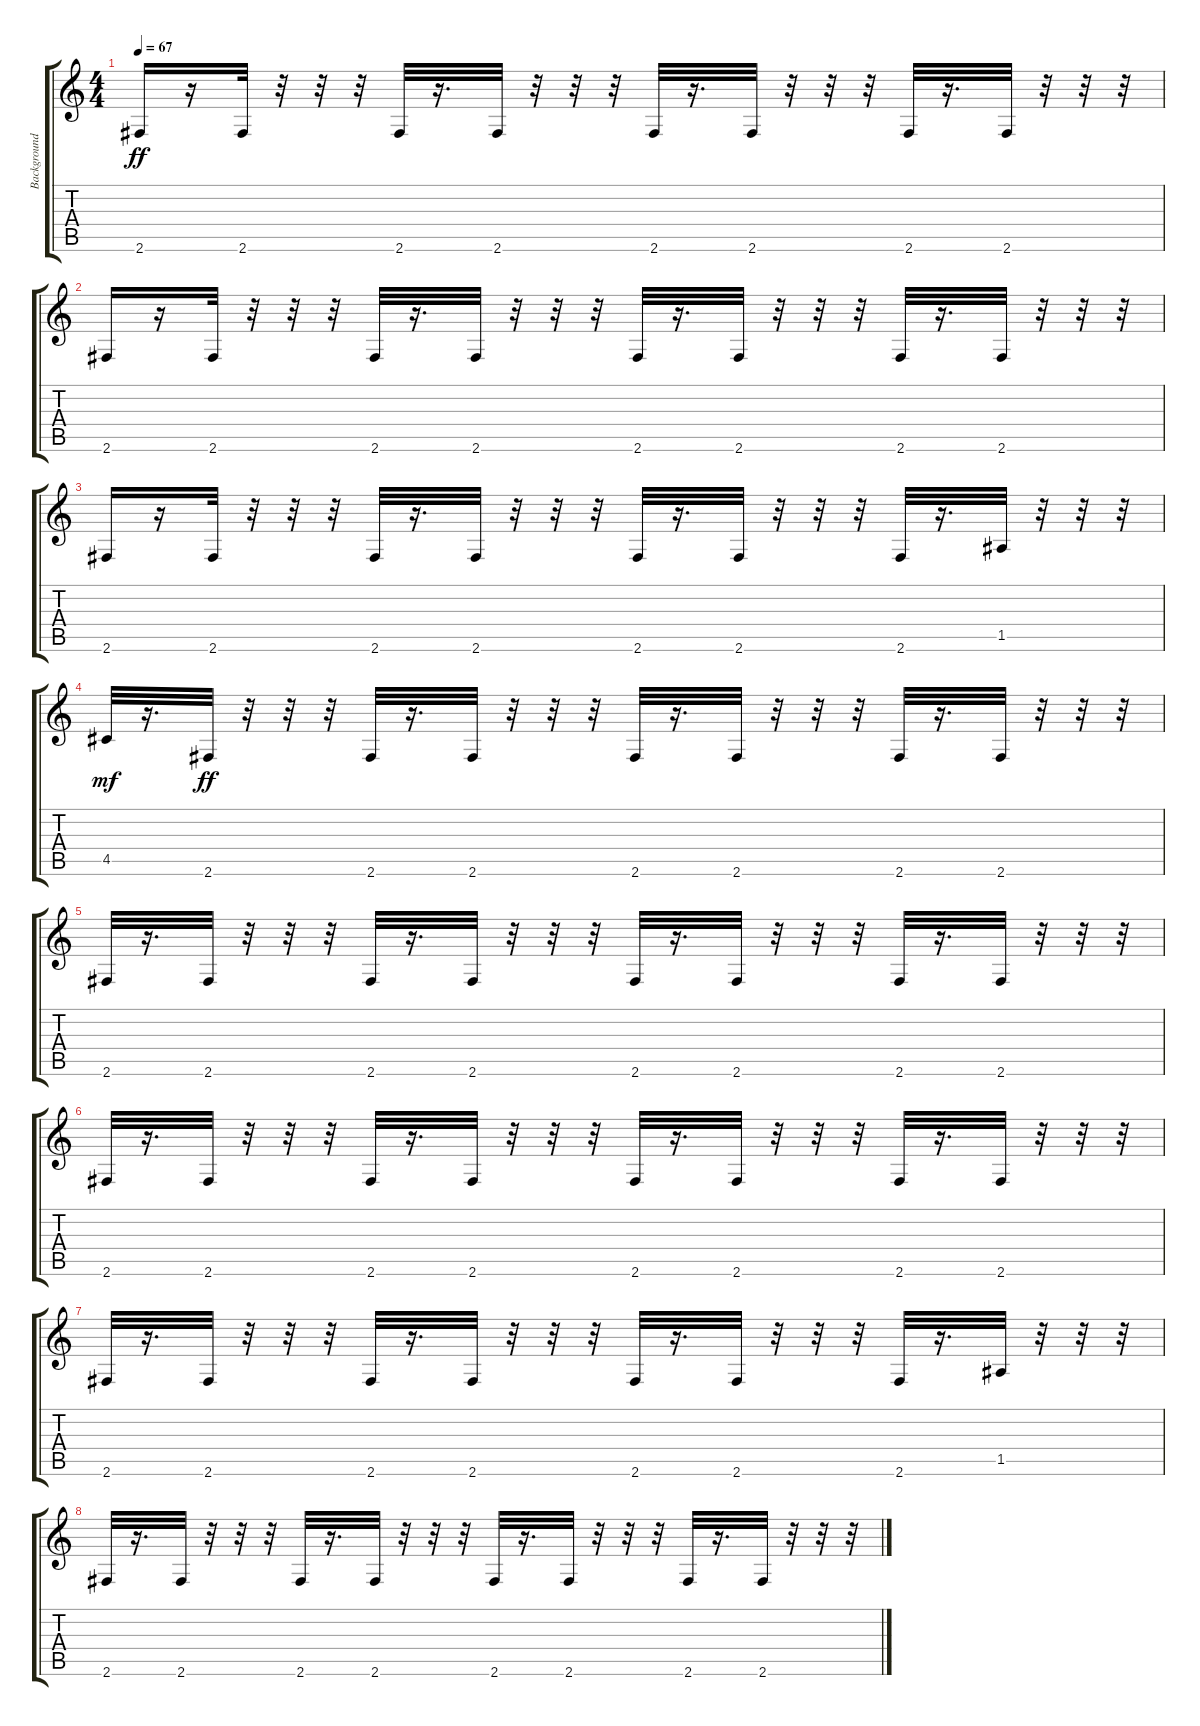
\track ("Background" "Background") {instrument acousticguitarsteel}
\staff {score tabs}
\tuning (E4 B3 G3 D3 A2 E2) {hide}
\ts (4 4)
\tempo 67
\clef g2
\ks c
2.6.16{dy ff} r.16 2.6.32 r.32 r.32 r.32 2.6.32 r.16{d} 2.6.32 r.32 r.32 r.32 2.6.32 r.16{d} 2.6.32 r.32 r.32 r.32 2.6.32 r.16{d} 2.6.32 r.32 r.32 r.32 |
2.6.16 r.16 2.6.32 r.32 r.32 r.32 2.6.32 r.16{d} 2.6.32 r.32 r.32 r.32 2.6.32 r.16{d} 2.6.32 r.32 r.32 r.32 2.6.32 r.16{d} 2.6.32 r.32 r.32 r.32 |
2.6.16 r.16 2.6.32 r.32 r.32 r.32 2.6.32 r.16{d} 2.6.32 r.32 r.32 r.32 2.6.32 r.16{d} 2.6.32 r.32 r.32 r.32 2.6.32 r.16{d} 1.5.32 r.32 r.32 r.32 |
4.5.32{dy mf} r.16{d} 2.6.32{dy ff} r.32 r.32 r.32 2.6.32 r.16{d} 2.6.32 r.32 r.32 r.32 2.6.32 r.16{d} 2.6.32 r.32 r.32 r.32 2.6.32 r.16{d} 2.6.32 r.32 r.32 r.32 |
2.6.32 r.16{d} 2.6.32 r.32 r.32 r.32 2.6.32 r.16{d} 2.6.32 r.32 r.32 r.32 2.6.32 r.16{d} 2.6.32 r.32 r.32 r.32 2.6.32 r.16{d} 2.6.32 r.32 r.32 r.32 |
2.6.32 r.16{d} 2.6.32 r.32 r.32 r.32 2.6.32 r.16{d} 2.6.32 r.32 r.32 r.32 2.6.32 r.16{d} 2.6.32 r.32 r.32 r.32 2.6.32 r.16{d} 2.6.32 r.32 r.32 r.32 |
2.6.32 r.16{d} 2.6.32 r.32 r.32 r.32 2.6.32 r.16{d} 2.6.32 r.32 r.32 r.32 2.6.32 r.16{d} 2.6.32 r.32 r.32 r.32 2.6.32 r.16{d} 1.5.32 r.32 r.32 r.32 |
2.6.32 r.16{d} 2.6.32 r.32 r.32 r.32 2.6.32 r.16{d} 2.6.32 r.32 r.32 r.32 2.6.32 r.16{d} 2.6.32 r.32 r.32 r.32 2.6.32 r.16{d} 2.6.32 r.32 r.32 r.32
